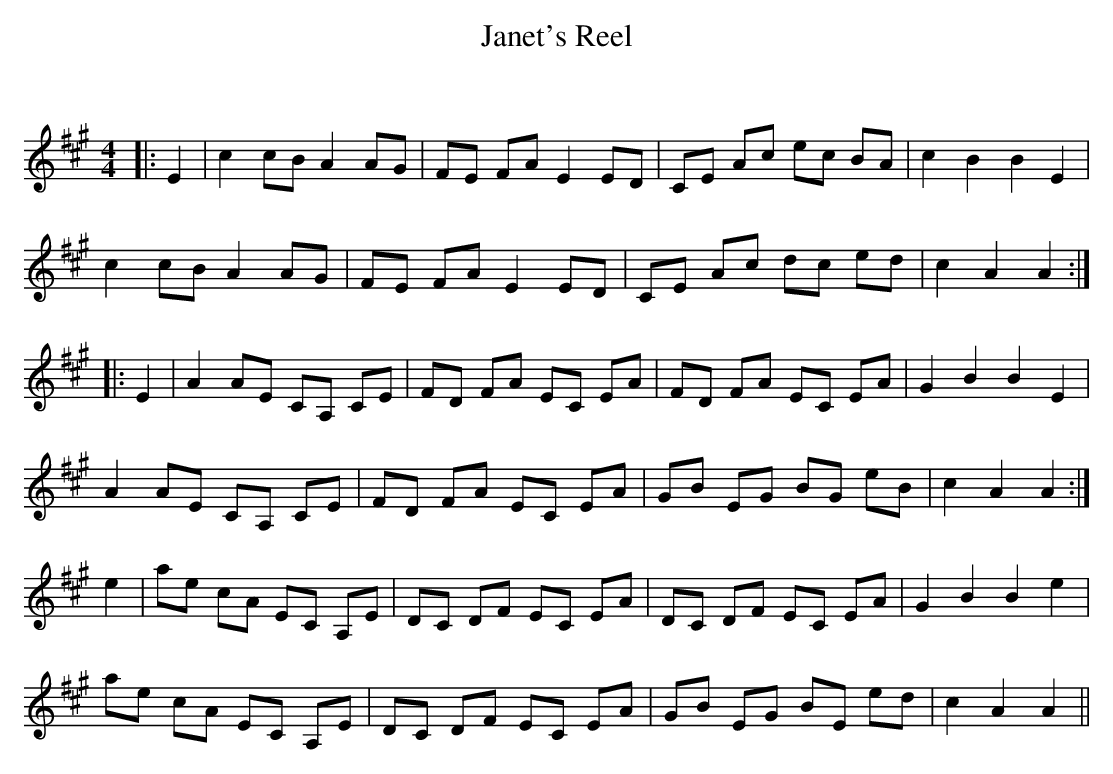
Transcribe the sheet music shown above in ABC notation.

X:1
T: Janet's Reel
C:
Q: 232
K:A
M:4/4
L:1/8
|:E2|c2 cB A2 AG|FE FA E2 ED|CE Ac ec BA|c2 B2 B2 E2|
c2 cB A2 AG|FE FA E2 ED|CE Ac dc ed|c2 A2 A2:|
|:E2|A2 AE CA, CE|FD FA EC EA|FD FA EC EA|G2 B2 B2 E2|
A2 AE CA, CE|FD FA EC EA|GB EG BG eB|c2 A2 A2:|
e2|ae cA EC A,E|DC DF EC EA|DC DF EC EA|G2 B2 B2 e2|
ae cA EC A,E|DC DF EC EA|GB EG BE ed|c2 A2 A2||
